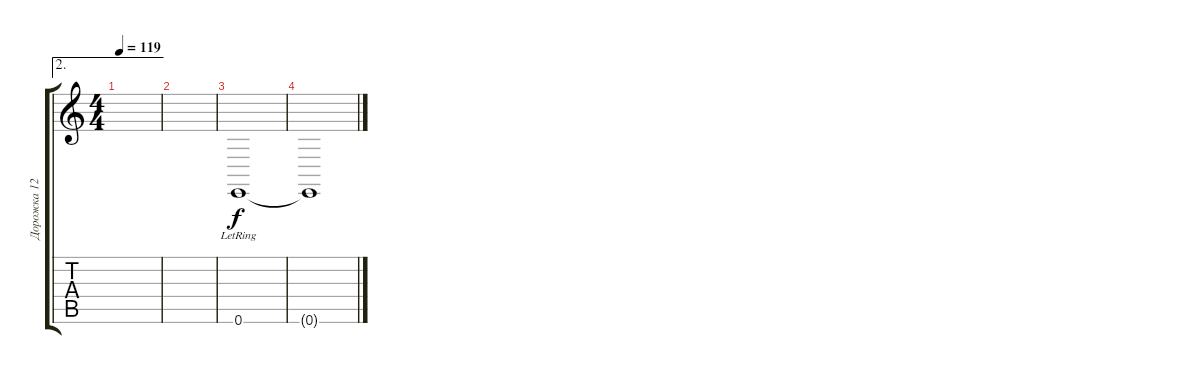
\track ("Дорожка 12" "Дорожка 12") {instrument gunshot}
\staff {score tabs}
\tuning (E4 B3 G3 D3 A2 E2) {hide}
\ae 2
\ts (4 4)
\tempo 119
\clef g2
\ks c
|
|
0.6{lr}.1 |
0.6{t}.1
